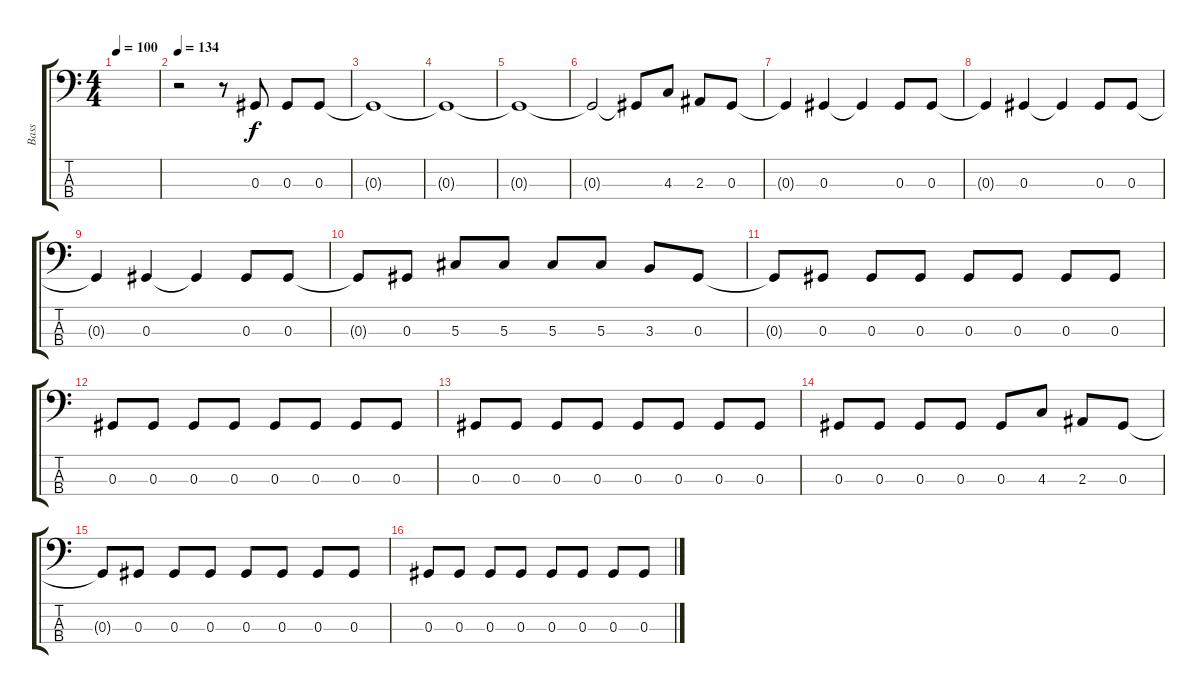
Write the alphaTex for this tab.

\track ("Bass" "Bass") {instrument electricbasspick}
\staff {score tabs}
\tuning (Gb2 Db2 Ab1 Eb1) {hide}
\ts (4 4)
\tempo 100
\clef f4
\ks c
|
\tempo 134
r.2 r.8 0.3.8 0.3.8 0.3.8 |
0.3{t}.1 |
0.3{t}.1 |
0.3{t}.1 |
0.3{t}.2 0.3{t}.8 4.3.8 2.3.8 0.3.8 |
0.3{t}.4 0.3.4 0.3{t}.4 0.3.8 0.3.8 |
0.3{t}.4 0.3.4 0.3{t}.4 0.3.8 0.3.8 |
0.3{t}.4 0.3.4 0.3{t}.4 0.3.8 0.3.8 |
0.3{t}.8 0.3.8 5.3.8 5.3.8 5.3.8 5.3.8 3.3.8 0.3.8 |
0.3{t}.8 0.3.8 0.3.8 0.3.8 0.3.8 0.3.8 0.3.8 0.3.8 |
0.3.8 0.3.8 0.3.8 0.3.8 0.3.8 0.3.8 0.3.8 0.3.8 |
0.3.8 0.3.8 0.3.8 0.3.8 0.3.8 0.3.8 0.3.8 0.3.8 |
0.3.8 0.3.8 0.3.8 0.3.8 0.3.8 4.3.8 2.3.8 0.3.8 |
0.3{t}.8 0.3.8 0.3.8 0.3.8 0.3.8 0.3.8 0.3.8 0.3.8 |
0.3.8 0.3.8 0.3.8 0.3.8 0.3.8 0.3.8 0.3.8 0.3.8
